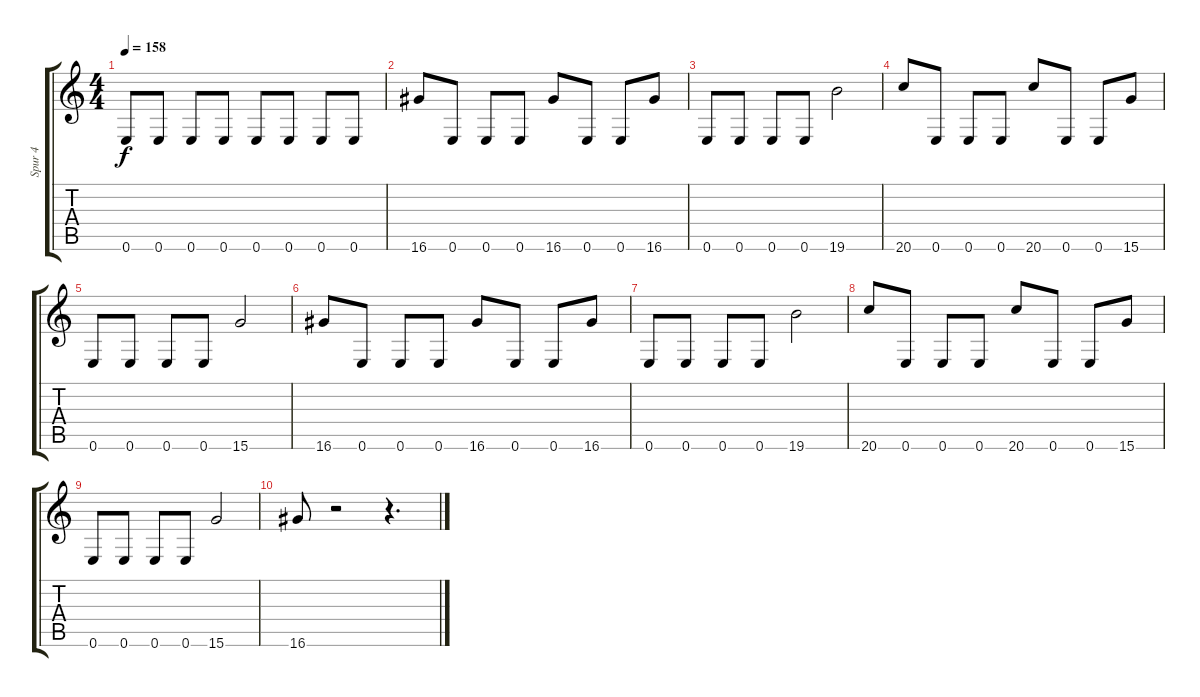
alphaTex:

\track ("Spur 4" "Spur 4") {instrument distortionguitar}
\staff {score tabs}
\tuning (E4 B3 G3 D3 A2 E2) {hide}
\ts (4 4)
\tempo 158
\clef g2
\ks c
0.6.8{dy f} 0.6.8 0.6.8 0.6.8 0.6.8 0.6.8 0.6.8 0.6.8 |
16.6.8{volume 12 balance 8 instrument distortionguitar} 0.6.8 0.6.8 0.6.8 16.6.8 0.6.8 0.6.8 16.6.8 |
0.6.8 0.6.8 0.6.8 0.6.8 19.6.2 |
20.6.8 0.6.8 0.6.8 0.6.8 20.6.8 0.6.8 0.6.8 15.6.8 |
0.6.8 0.6.8 0.6.8 0.6.8 15.6.2 |
16.6.8 0.6.8 0.6.8 0.6.8 16.6.8 0.6.8 0.6.8 16.6.8 |
0.6.8 0.6.8 0.6.8 0.6.8 19.6.2 |
20.6.8 0.6.8 0.6.8 0.6.8 20.6.8 0.6.8 0.6.8 15.6.8 |
0.6.8 0.6.8 0.6.8 0.6.8 15.6.2 |
16.6.8 r.2 r.4{d}
